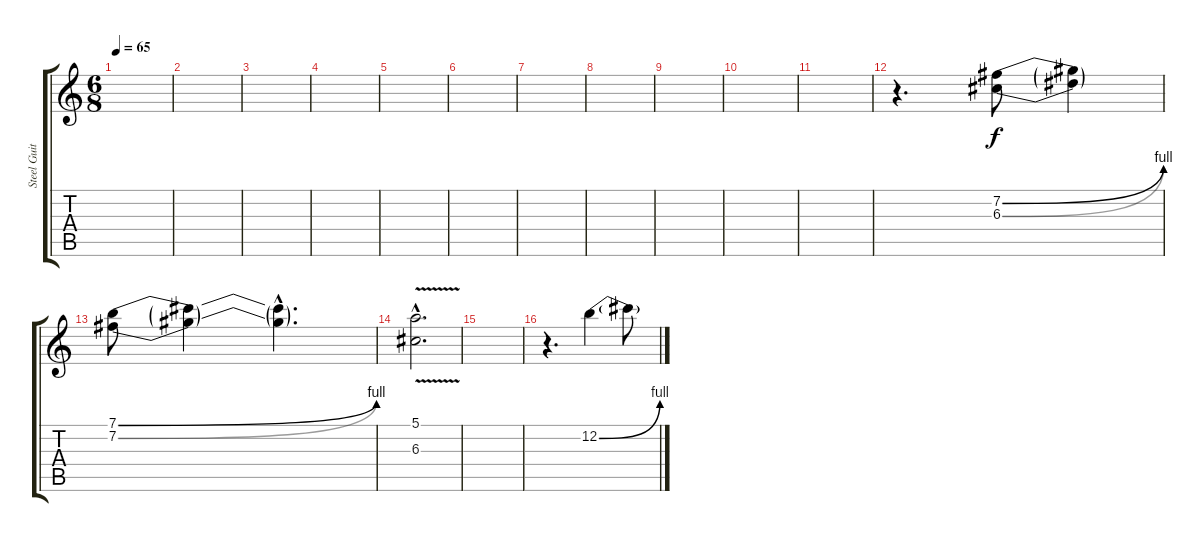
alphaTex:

\track ("Steel Guitar" "Steel Guit") {instrument electricguitarjazz}
\staff {score tabs}
\tuning (E4 B3 G3 D3 A2 E2) {hide}
\ts (6 8)
\tempo 65
\clef g2
\ks c
|
|
|
|
|
|
|
|
|
|
|
r.4{d} (7.2{be (bend 0 0 60 4)} 6.3{be (bend 0 0 60 4)}).8 (7.2{t} 6.3{t}).4 |
(7.1{be (bend 0 0 60 4)} 7.2{be (bend 0 0 60 4)}).8 (7.1{t} 7.2{t}).4 (7.1{hac t} 7.2{hac t}).4{d} |
(5.1{v hac} 6.3{v hac}).2{d} |
|
r.4{d} 12.2{be (bend 0 0 60 4)}.4 12.2{t}.8
